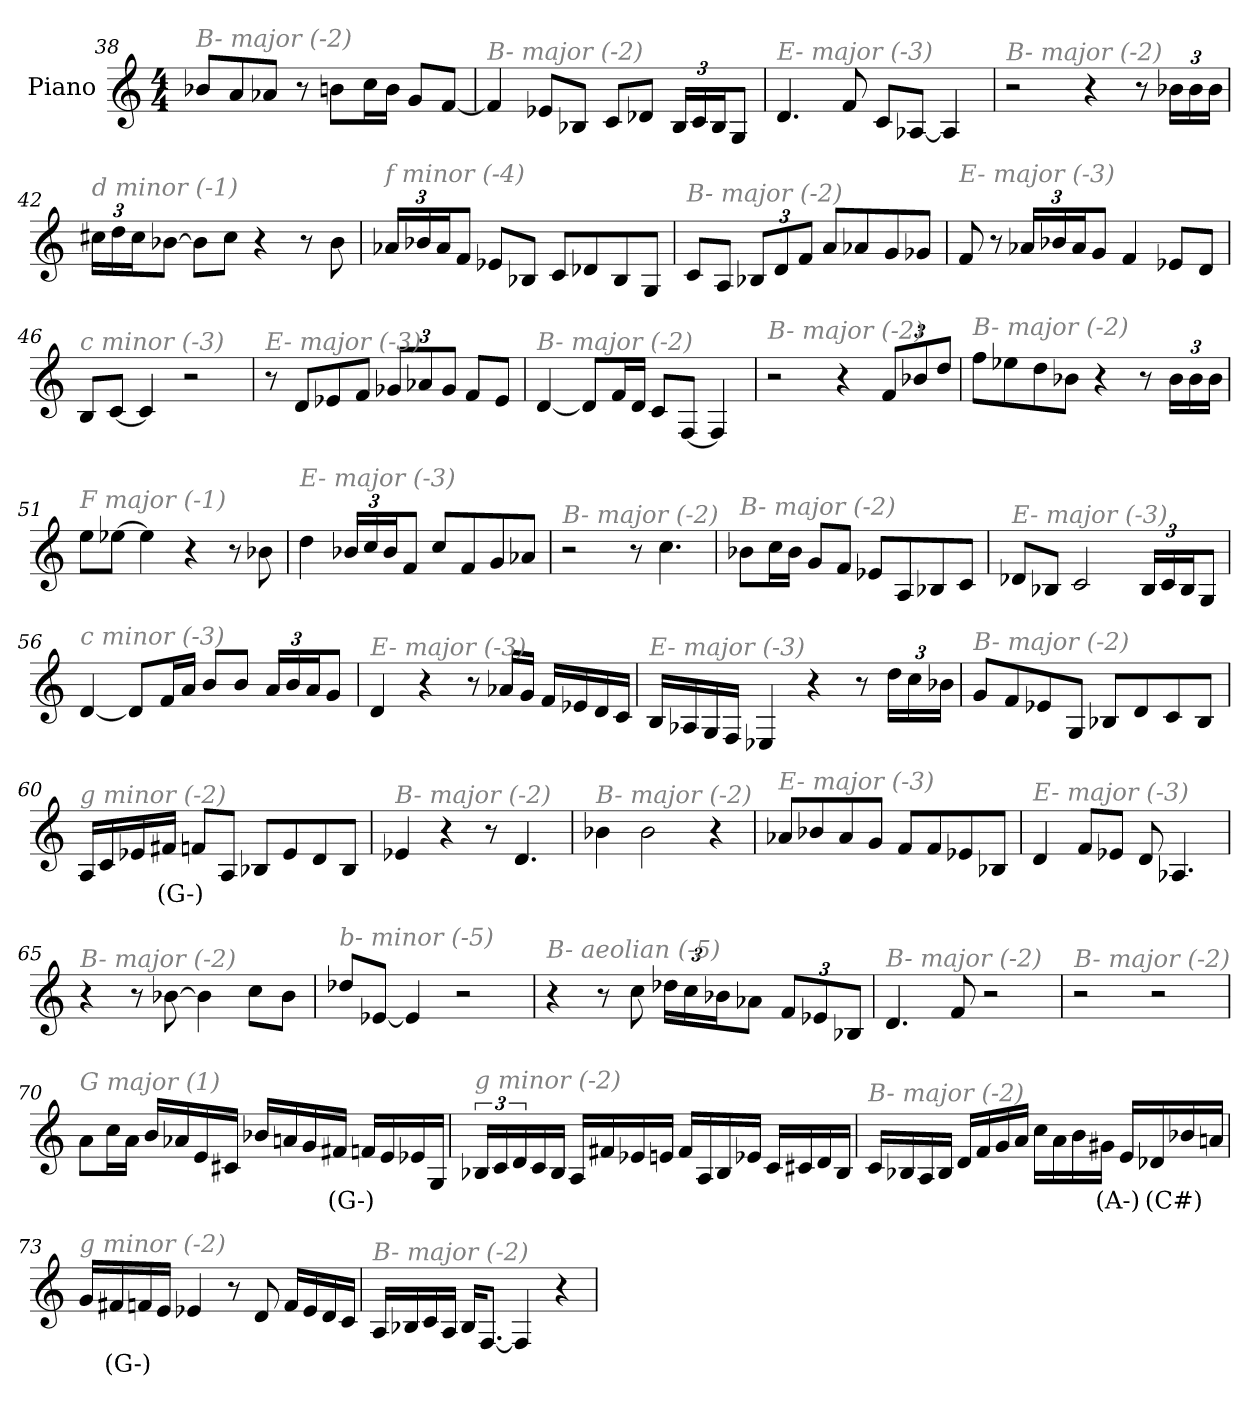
**kern	**text
*part1	*part1
*staff1	*staff1
*I"Piano	*
*I'Pno	*
*clefG2	*
*k[]	*
*M4/4	*
=38	=38
!LO:TX:i:color=#808080:t=B- major (-2)	!
8b-X/L	.
8a/	.
8a-X/J	.
8r	.
8bn\L	.
16cc\L	.
16b\JJ	.
8g/L	.
[8f/J	.
!!LO:PB:g=z
=39	=39
!LO:TX:i:color=#808080:t=B- major (-2)	!
4f/]	.
8e-X/L	.
8B-X/J	.
8c/L	.
8d-X/J	.
*Xbrackettup	*
24B-/LL	.
24c/	.
24B-/J	.
8G/J	.
=40	=40
!LO:TX:i:color=#808080:t=E- major (-3)	!
4.d/	.
8f/	.
8c/L	.
[8A-X/J	.
4A-/]	.
=41	=41
!LO:TX:i:color=#808080:t=B- major (-2)	!
2r	.
4r	.
8r	.
24b-X\LL	.
24b-\	.
24b-\JJ	.
=42	=42
!LO:TX:i:color=#808080:t=d minor (-1)	!
24cc#X\LL	.
24dd\	.
24cc#\J	.
[8b-X\J	.
8b-\L]	.
8cc#\J	.
4r	.
8r	.
8b-\	.
!!LO:LB:g=z
=43	=43
!LO:TX:i:color=#808080:t=f minor (-4)	!
24a-X/LL	.
24b-X/	.
24a-/J	.
8f/J	.
8e-X/L	.
8B-X/J	.
8c/L	.
8d-X/	.
8B-/	.
8G/J	.
=44	=44
!LO:TX:i:color=#808080:t=B- major (-2)	!
8c/L	.
8A/J	.
12B-X/L	.
12d/	.
12f/J	.
8a/L	.
8a-X/	.
8g/	.
8g-X/J	.
=45	=45
!LO:TX:i:color=#808080:t=E- major (-3)	!
8f/	.
8r	.
24a-X/LL	.
24b-X/	.
24a-/J	.
8g/J	.
4f/	.
8e-X/L	.
8d/J	.
=46	=46
!LO:TX:i:color=#808080:t=c minor (-3)	!
8B/L	.
[8c/J	.
4c/]	.
2r	.
!!LO:LB:g=z
=47	=47
!LO:TX:i:color=#808080:t=E- major (-3)	!
8r	.
8d/L	.
8e-X/	.
8f/J	.
12g-X/L	.
12a-X/	.
12g-/J	.
8f/L	.
8e-/J	.
=48	=48
!LO:TX:i:color=#808080:t=B- major (-2)	!
[4d/	.
8d/L]	.
16f/L	.
16d/JJ	.
8c/L	.
[8F/J	.
4F/]	.
=49	=49
!LO:TX:i:color=#808080:t=B- major (-2)	!
2r	.
4r	.
12f/L	.
12b-X/	.
12dd/J	.
=50	=50
!LO:TX:i:color=#808080:t=B- major (-2)	!
8ff\L	.
8ee-X\	.
8dd\	.
8b-X\J	.
4r	.
8r	.
24b-\LL	.
24b-\	.
24b-\JJ	.
!!LO:LB:g=z
=51	=51
!LO:TX:i:color=#808080:t=F major (-1)	!
8ee\L	.
[8ee-X\J	.
4ee-\]	.
4r	.
8r	.
8b-X\	.
=52	=52
!LO:TX:i:color=#808080:t=E- major (-3)	!
4dd\	.
24b-X/LL	.
24cc/	.
24b-/J	.
8f/J	.
8cc/L	.
8f/	.
8g/	.
8a-X/J	.
=53	=53
!LO:TX:i:color=#808080:t=B- major (-2)	!
2r	.
8r	.
4.cc\	.
=54	=54
!LO:TX:i:color=#808080:t=B- major (-2)	!
8b-X\L	.
16cc\L	.
16b-\JJ	.
8g/L	.
8f/J	.
8e-X/L	.
8A/	.
8B-X/	.
8c/J	.
!!LO:LB:g=z
=55	=55
!LO:TX:i:color=#808080:t=E- major (-3)	!
8d-X/L	.
8B-X/J	.
2c/	.
24B-/LL	.
24c/	.
24B-/J	.
8G/J	.
=56	=56
!LO:TX:i:color=#808080:t=c minor (-3)	!
[4d/	.
8d/L]	.
16f/L	.
16a/JJ	.
8b/L	.
8b/J	.
24a/LL	.
24b/	.
24a/J	.
8g/J	.
=57	=57
!LO:TX:i:color=#808080:t=E- major (-3)	!
4d/	.
4r	.
8r	.
16a-X/LL	.
16g/JJ	.
16f/LL	.
16e-X/	.
16d/	.
16c/JJ	.
!!LO:LB:g=z
=58	=58
!LO:TX:i:color=#808080:t=E- major (-3)	!
16B/LL	.
16A-X/	.
16G/	.
16F/JJ	.
4E-X/	.
4r	.
8r	.
24dd\LL	.
24cc\	.
24b-X\JJ	.
=59	=59
!LO:TX:i:color=#808080:t=B- major (-2)	!
8g/L	.
8f/	.
8e-X/	.
8G/J	.
8B-X/L	.
8d/	.
8c/	.
8B-/J	.
=60	=60
!LO:TX:i:color=#808080:t=g minor (-2)	!
16A/LL	.
16c/	.
16e-X/	.
16f#Xi/JJ	(G-)
8f/L	.
8A/J	.
8B-X/L	.
8e-/	.
8d/	.
8B-/J	.
=61	=61
!LO:TX:i:color=#808080:t=B- major (-2)	!
4e-X/	.
4r	.
8r	.
4.d/	.
!!LO:LB:g=z
=62	=62
!LO:TX:i:color=#808080:t=B- major (-2)	!
4b-X\	.
2b-\	.
4r	.
=63	=63
!LO:TX:i:color=#808080:t=E- major (-3)	!
8a-X/L	.
8b-X/	.
8a-/	.
8g/J	.
8f/L	.
8f/	.
8e-X/	.
8B-X/J	.
=64	=64
!LO:TX:i:color=#808080:t=E- major (-3)	!
4d/	.
8f/L	.
8e-X/J	.
8d/	.
4.A-X/	.
=65	=65
!LO:TX:i:color=#808080:t=B- major (-2)	!
4r	.
8r	.
[8b-X\	.
4b-\]	.
8cc\L	.
8b-\J	.
=66	=66
!LO:TX:i:color=#808080:t=b- minor (-5)	!
8dd-X/L	.
[8e-X/J	.
4e-/]	.
2r	.
!!LO:LB:g=z
=67	=67
!LO:TX:i:color=#808080:t=B- aeolian (-5)	!
4r	.
8r	.
8cc\	.
24dd-X\LL	.
24cc\	.
24b-X\J	.
8a-X\J	.
12f/L	.
12e-X/	.
12B-X/J	.
=68	=68
!LO:TX:i:color=#808080:t=B- major (-2)	!
4.d/	.
8f/	.
2r	.
=69	=69
!LO:TX:i:color=#808080:t=B- major (-2)	!
2r	.
2r	.
=70	=70
!LO:TX:i:color=#808080:t=G major (1)	!
8a\L	.
16cc\L	.
16a\JJ	.
16b/LL	.
16a-X/	.
16e/	.
16c#X/JJ	.
16b-X/LL	.
16an/	.
16g/	.
16f#Xi/JJ	(G-)
16f/LL	.
16e/	.
16e-X/	.
16G/JJ	.
!!LO:LB:g=z
=71	=71
*brackettup	*
!LO:TX:i:color=#808080:t=g minor (-2)	!
24B-X/LL	.
24c/	.
24d/	.
16c/	.
16B-/JJ	.
16A/LL	.
16f#X/	.
16e-X/	.
16en/JJ	.
16f#/LL	.
16A/	.
16B-/	.
16e-X/JJ	.
16c/LL	.
16c#X/	.
16d/	.
16B-/JJ	.
=72	=72
!LO:TX:i:color=#808080:t=B- major (-2)	!
16c/LL	.
16B-X/	.
16A/	.
16B-/JJ	.
16d/LL	.
16f/	.
16g/	.
16a/JJ	.
16cc\LL	.
16a\	.
16b\	.
16g#Xi\JJ	(A-)
16e/LL	.
16d-Xi/	(C#)
16b-X/	.
16an/JJ	.
!!LO:LB:g=z
=73	=73
!LO:TX:i:color=#808080:t=g minor (-2)	!
16g/LL	.
16f#Xi/	(G-)
16f/	.
16e/JJ	.
4e-X/	.
8r	.
8d/	.
16f/LL	.
16e-/	.
16d/	.
16c/JJ	.
=74	=74
!LO:TX:i:color=#808080:t=B- major (-2)	!
16A/LL	.
16B-X/	.
16c/	.
16A/JJ	.
16B-/KL	.
[8.F/J	.
4F/]	.
4r	.
=	=
*-	*-
